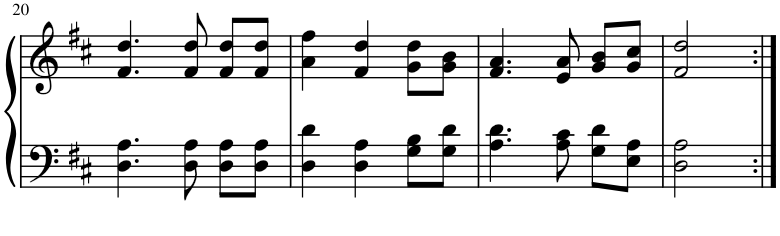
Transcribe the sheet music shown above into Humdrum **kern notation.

**kern	**kern
*part1	*part1
*staff2	*staff1
*I"Piano	*
*I'Pno.	*
!!LO:PB:g=z
*clefF4	*clefG2
*k[f#c#]	*k[f#c#]
*M3/4	*M3/4
=20	=20
4.D\ 4.A\	4.f#/ 4.dd/
8D\ 8A\	8f#/ 8dd/
8D\ 8A\L	8f#/ 8dd/L
8D\ 8A\J	8f#/ 8dd/J
=21	=21
4D\ 4d\	4a\ 4ff#\
4D\ 4A\	4f#/ 4dd/
8G\ 8B\L	8g\ 8dd\L
8G\ 8d\J	8g\ 8b\J
=22	=22
4.A\ 4.d\	4.f#/ 4.a/
8A\ 8c#\	8e/ 8a/
8G\ 8d\L	8g/ 8b/L
8E\ 8A\J	8g/ 8cc#/J
=23	=23
2D\ 2A\	2f#/ 2dd/
=:|!	=:|!
*-	*-
